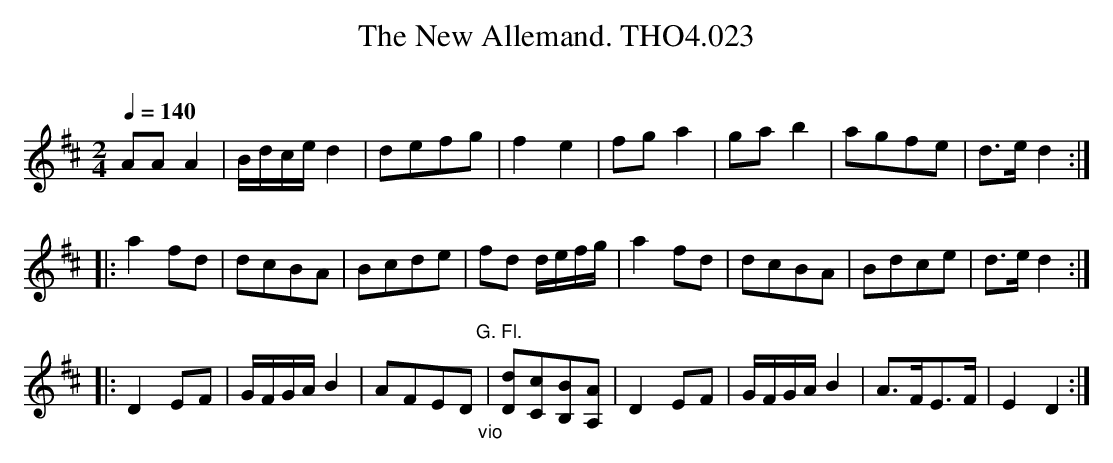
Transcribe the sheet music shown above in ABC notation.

X:1
T:New Allemand. THO4.023, The
O:
M:2/4
L:1/8
Q:1/4=140
K:D
AA A2|B/d/c/e/ d2|defg|f2e2|fg a2|ga b2|agfe|d>e d2:|
|:a2 fd|dcBA|Bcde|fd d/e/f/g/|a2 fd|dcBA|Bdce|d>e d2:|
|:D2 EF|G/F/G/A/ B2|AFED "^G. Fl.""_vio"|[Dd][cC][BB,][AA,]|\
D2 EF|G/F/G/A/ B2|A>FE>F|E2D2:|
